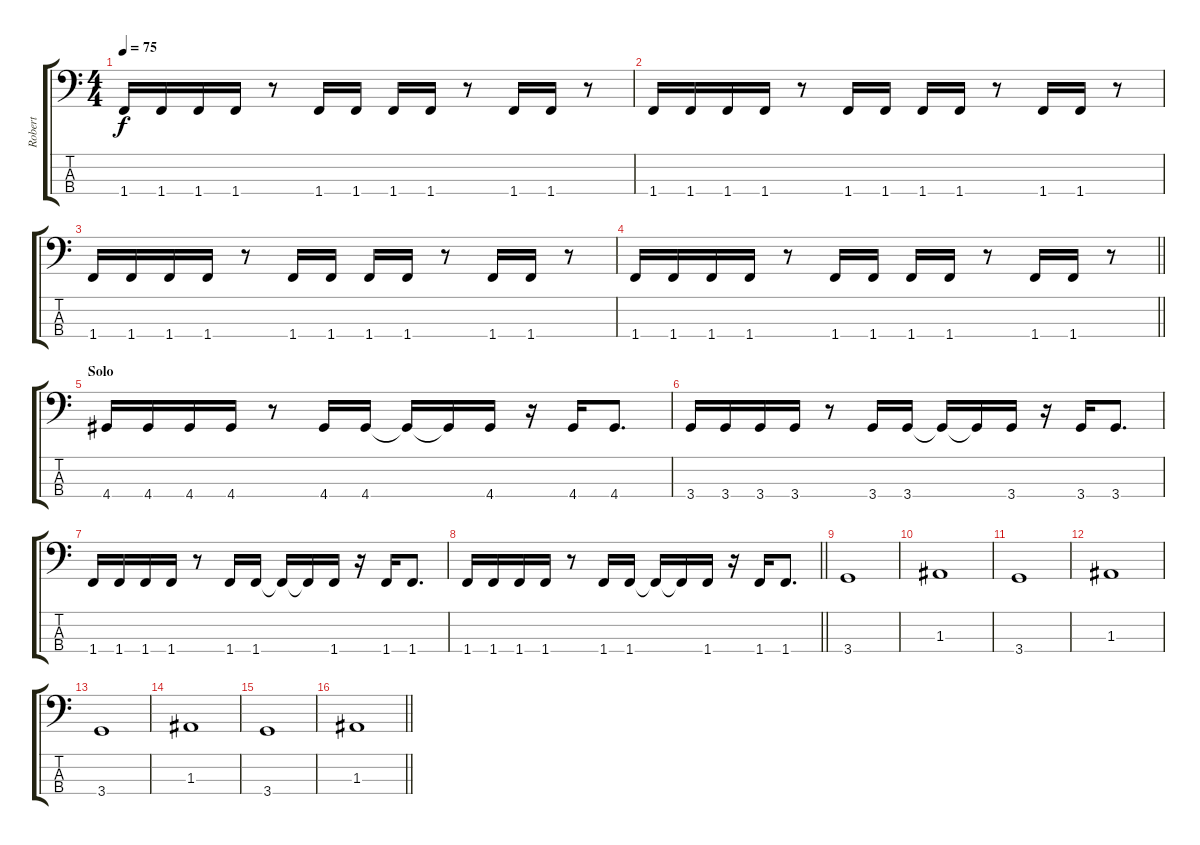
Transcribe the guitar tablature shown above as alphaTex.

\track ("Robert" "Robert") {instrument electricbassfinger}
\staff {score tabs}
\tuning (G2 D2 A1 E1) {hide}
\ts (4 4)
\tempo 75
\clef f4
\ks c
1.4.16{dy f} 1.4.16 1.4.16 1.4.16 r.8 1.4.16 1.4.16 1.4.16 1.4.16 r.8 1.4.16 1.4.16 r.8 |
1.4.16 1.4.16 1.4.16 1.4.16 r.8 1.4.16 1.4.16 1.4.16 1.4.16 r.8 1.4.16 1.4.16 r.8 |
1.4.16 1.4.16 1.4.16 1.4.16 r.8 1.4.16 1.4.16 1.4.16 1.4.16 r.8 1.4.16 1.4.16 r.8 |
\barLineRight lightlight
1.4.16 1.4.16 1.4.16 1.4.16 r.8 1.4.16 1.4.16 1.4.16 1.4.16 r.8 1.4.16 1.4.16 r.8 |
\section ("" "Solo")
4.4.16 4.4.16 4.4.16 4.4.16 r.8 4.4.16 4.4.16 4.4{t}.16 4.4{t}.16 4.4.16 r.16 4.4.16 4.4.8{d} |
3.4.16 3.4.16 3.4.16 3.4.16 r.8 3.4.16 3.4.16 3.4{t}.16 3.4{t}.16 3.4.16 r.16 3.4.16 3.4.8{d} |
1.4.16 1.4.16 1.4.16 1.4.16 r.8 1.4.16 1.4.16 1.4{t}.16 1.4{t}.16 1.4.16 r.16 1.4.16 1.4.8{d} |
\barLineRight lightlight
1.4.16 1.4.16 1.4.16 1.4.16 r.8 1.4.16 1.4.16 1.4{t}.16 1.4{t}.16 1.4.16 r.16 1.4.16 1.4.8{d} |
\section ("" "")
3.4.1 |
1.3.1 |
3.4.1 |
1.3.1 |
3.4.1 |
1.3.1 |
3.4.1 |
\barLineRight lightlight
1.3.1
